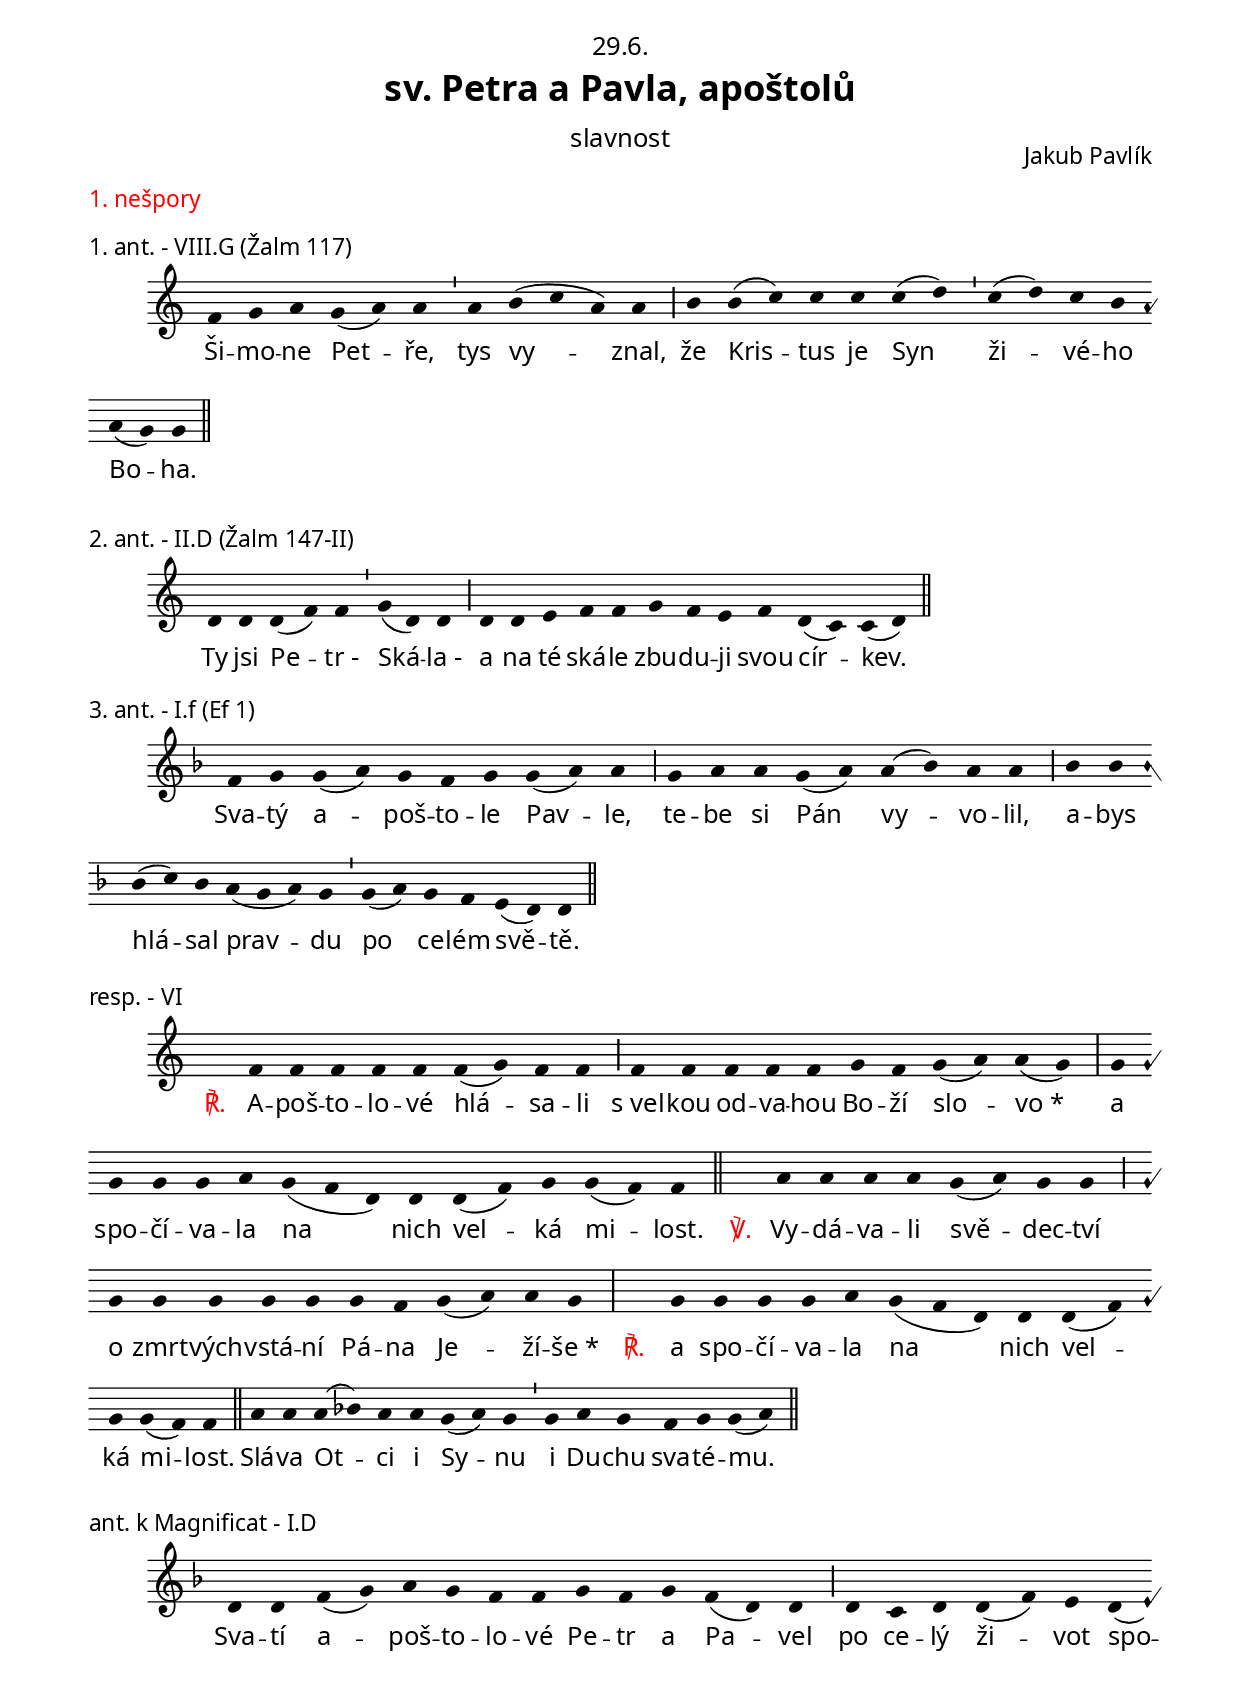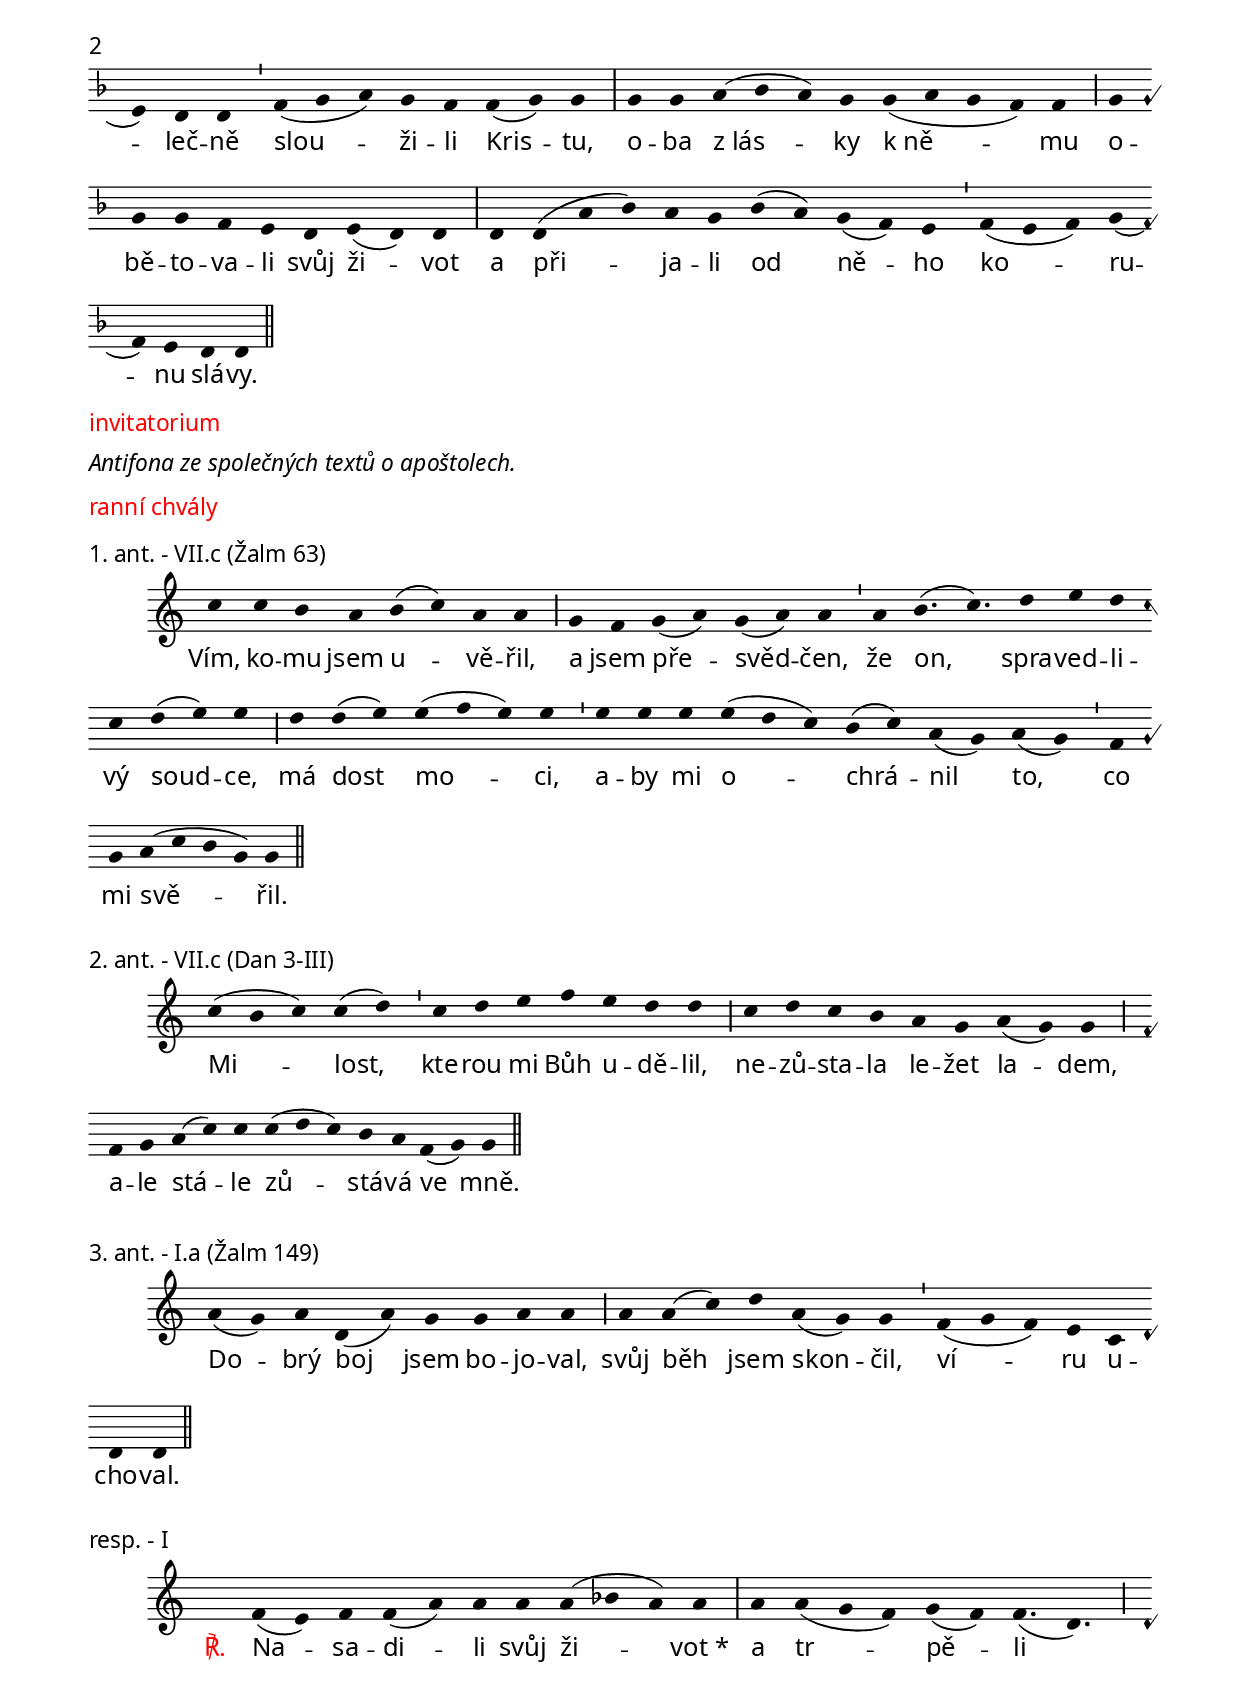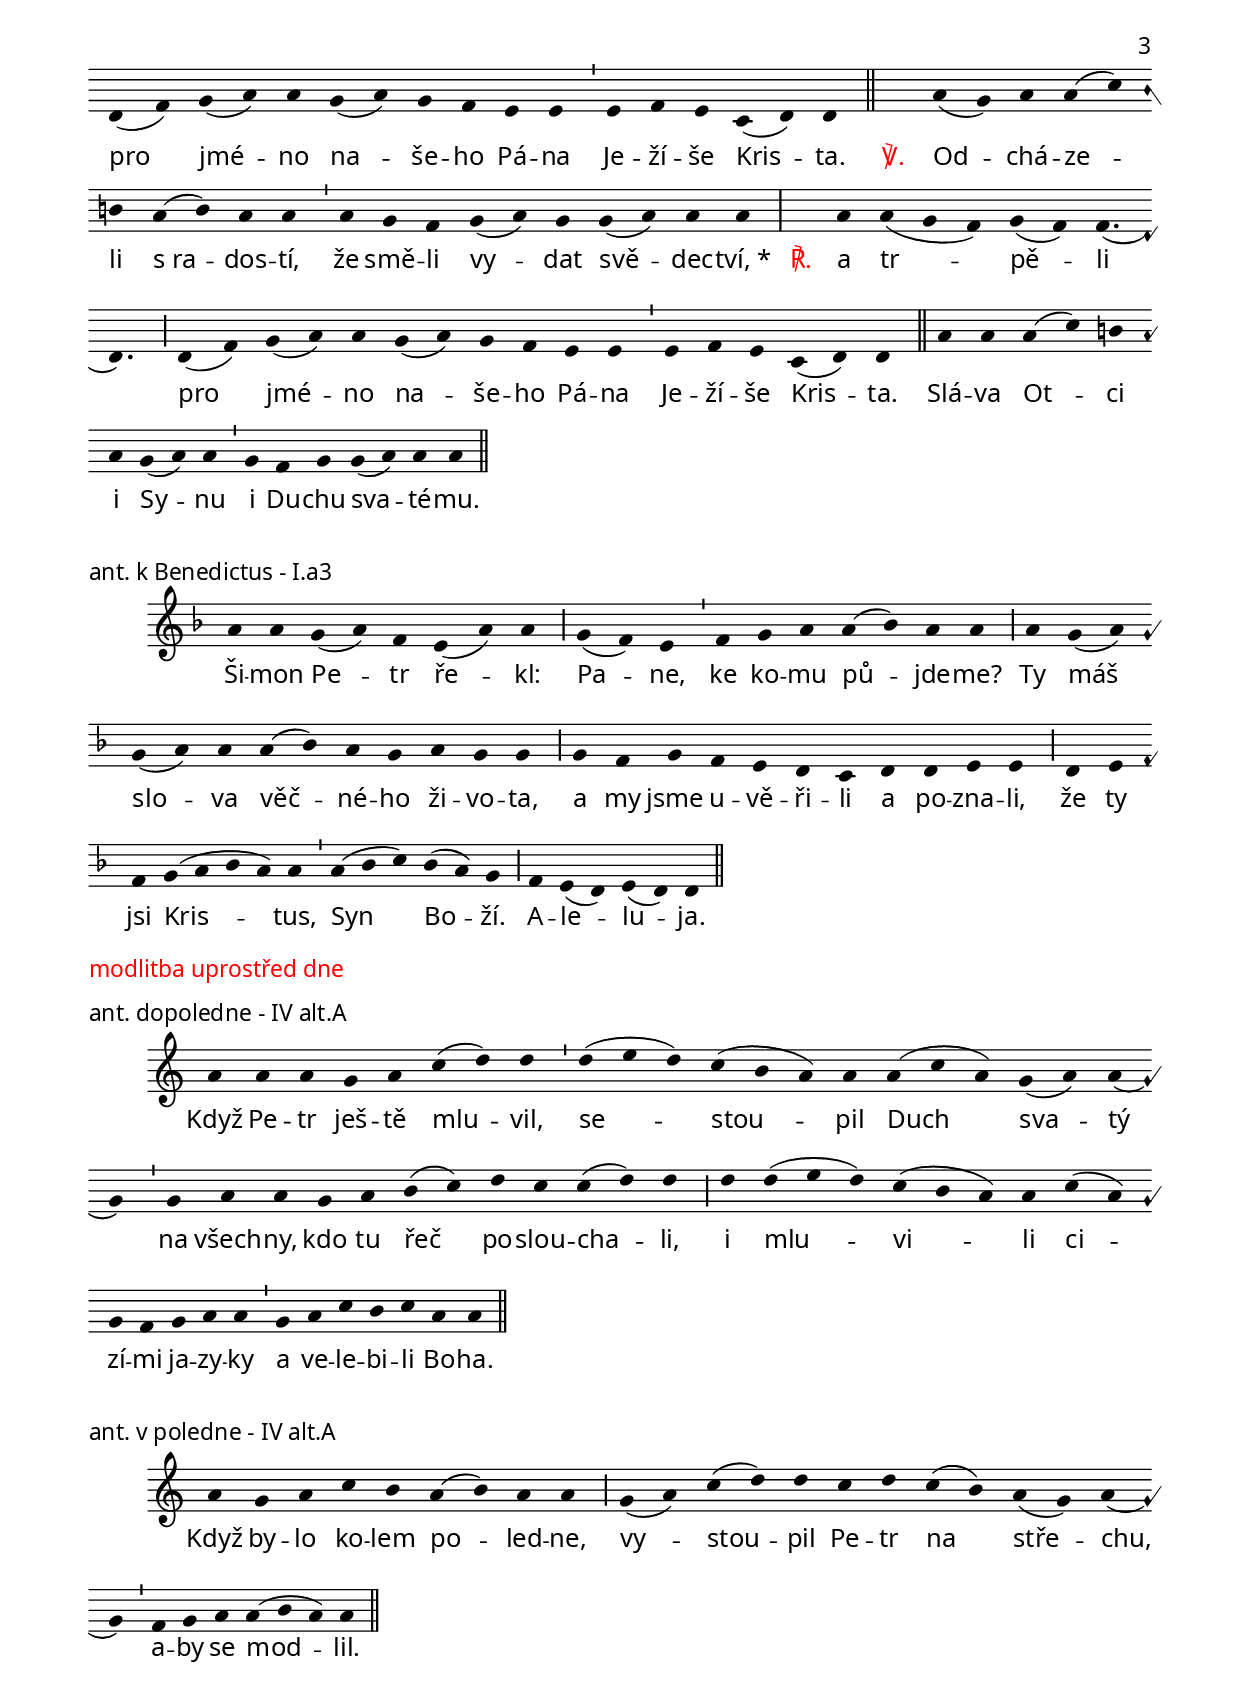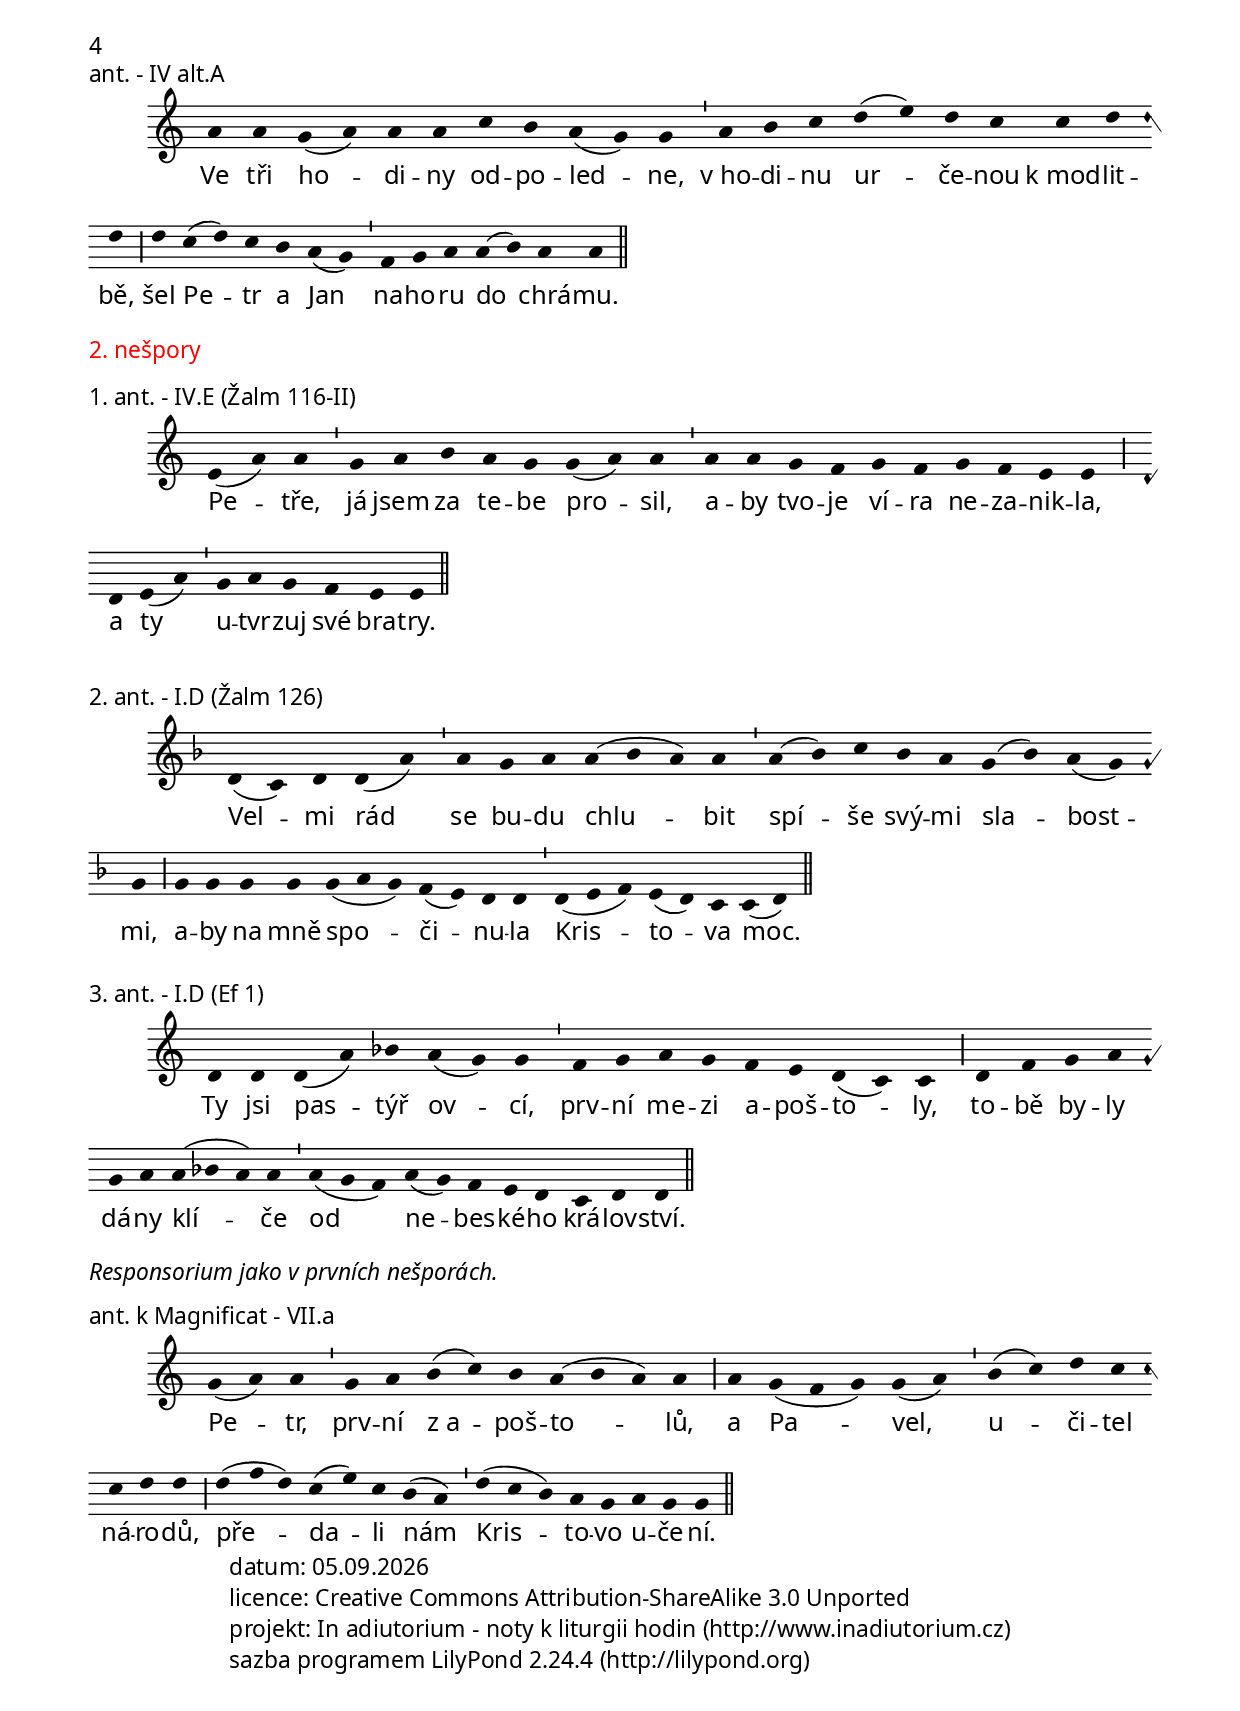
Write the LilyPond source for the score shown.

\version "2.15.37"

\include "../spolecne.ly"
\include "../dilyresponsorii.ly"

\header {
  title = \markup\titleSvatek 
            "sv. Petra a Pavla, apoštolů" 
            slavnost 
            29.6.
  composer = "Jakub Pavlík"
}

\markup {\nadpisHodinka {"1. nešpory"}}

\score {
  \relative c' {
    \choralniRezim
    f4 g a g( a) a \barMin
    a b( c a) a \barMaior b b( c) c c c( d) \barMin c( d) c b a( g) g \barFinalis
  }
  \addlyrics {
    Ši -- mo -- ne Pet -- ře,
    tys vy -- znal, že Kris -- tus je Syn ži -- vé -- ho Bo -- ha.
  }
  \header {
    quid = "1. ant."
    modus = "VIII"
    differentia = "G" 
    psalmus = "Žalm 117"
    id = ""
    piece = \markup {\sestavTitulek}
  }
}

\score {
  \relative c' {
    \choralniRezim
    d4 d d( f) f \barMin g( d) d \barMaior
    d d e f f g f e f d( c) c( d) \barFinalis
  }
  \addlyrics {
    Ty jsi Pe -- tr_- Ská -- la_- 
    a na té ská -- le zbu -- du -- ji svou cír -- kev.
  }
  \header {
    quid = "2. ant."
    modus = "II"
    differentia = "D" 
    psalmus = "Žalm 147-II"
    id = ""
    piece = \markup {\sestavTitulek}
  }
}

\score {
  \relative c' {
    \choralniRezim
    \key f \major
    f4 g g( a) g f g g( a) a \barMaior
    g a a g( a) a( bes) a a \barMaior
    bes bes bes( c) bes a( g a) g \barMin 
    g( a) g f e( d) d \barFinalis
  }
  \addlyrics {
    Sva -- tý a -- poš -- to -- le Pav -- le,
    te -- be si Pán vy -- vo -- lil,
    a -- bys hlá -- sal prav -- du 
    po ce -- lém svě -- tě.
  }
  \header {
    quid = "3. ant."
    modus = "I"
    differentia = "f" 
    psalmus = "Ef 1"
    id = ""
    piece = \markup {\sestavTitulek}
  }
}

\score {
  \relative c' {
    \choralniRezim
    
    % R
    \neviditelna f
    f f f f f f( g) f f \barMaior
    f f f f f g f g( a) a( g) \barMax
    g g g g a g( f d) d d( f) g g( f) f \barFinalis
    % V
    \neviditelna a
    a4 a a a g( a) g g \barMaior
    g g g g g g f g( a) a g \barMax
    % R
    \neviditelna a
    g g g g a g( f d) d d( f) g g( f) f \barFinalis
    % Slava
    \respVIdoxologie \barFinalis
  }
  \addlyrics {
    \Response A -- poš -- to -- lo -- vé hlá -- sa -- li 
    s_vel -- kou od -- va -- hou Bo -- ží slo -- vo_*
    a spo -- čí -- va -- la na nich vel -- ká mi -- lost.
    \Verse Vy -- dá -- va -- li svě -- dec -- tví
    o zmrt -- vých -- vstá -- ní Pá -- na Je -- ží -- še_*
    \Response a spo -- čí -- va -- la na nich vel -- ká mi -- lost.
    \textRespDoxologie
  }
  \header {
    quid = "resp."
    modus = "VI"
    id = ""
    piece = \markup {\sestavTitulekResp}
  }
}

\score {
  \relative c' {
    \key f \major
    \choralniRezim
    d4 d f( g) a g f f g f g f( d) d \barMaior
    d c d d( f) e d( e) d d \barMin f( g a) g f f( g) g \barMax
    g g a( bes a) g g( a g f) f \barMaior g g g f e d e( d) d \barMax
    d d( a' bes) a g bes( a) g( f) e \barMin f( e f) g( f) e d d \barFinalis
  }
  \addlyrics {
    Sva -- tí a -- poš -- to -- lo -- vé Pe -- tr a Pa -- vel
    po ce -- lý ži -- vot spo -- leč -- ně slou -- ži -- li Kris -- tu,
    o -- ba z_lás -- ky k_ně -- mu o -- bě -- to -- va -- li svůj ži -- vot
    a při -- ja -- li od ně -- ho ko -- ru -- nu slá -- vy.
  }
  \header {
    quid = "ant. k Magnificat"
    modus = "I"
    differentia = "D" 
    psalmus = ""
    id = ""
    piece = \markup {\sestavTitulekBezZalmu}
  }
}

\markup {\nadpisHodinka {"invitatorium"}}

\markup\italic{Antifona ze společných textů o apoštolech.}

\markup {\nadpisHodinka {"ranní chvály"}}

\score {
  \relative c'' {
    \choralniRezim
    c4 c b a b( c) a a \barMaior
    g f g( a) g( a) a \barMin a b4.( c) d4 e d c d( e) e \barMaior
    d d( e) e( f e) e \barMin
    e e e e( d c) b( c) a( g) a( g) \barMin f g a( c b g) g \barFinalis
  }
  \addlyrics {
    Vím, ko -- mu jsem u -- vě -- řil,
    a jsem pře -- svěd -- čen, že on, spra -- ved -- li -- vý soud -- ce,
    má dost mo -- ci,
    a -- by mi o -- chrá -- nil to, co mi svě -- řil.
  }
  \header {
    quid = "1. ant."
    modus = "VII"
    differentia = "c" 
    psalmus = "Žalm 63"
    id = ""
    piece = \markup {\sestavTitulek}
  }
}

\score {
  \relative c'' {
    \choralniRezim
    c4( b c) c( d) \barMin c d e f e d d \barMaior
    c d c b a g a( g) g \barMaior
    f g a( c) c c( d c) b a f( g) g \barFinalis
  }
  \addlyrics {
    Mi -- lost, kte -- rou mi Bůh u -- dě -- lil,
    ne -- zů -- sta -- la le -- žet la -- dem,
    a -- le stá -- le zů -- stá -- vá ve mně.
  }
  \header {
    quid = "2. ant."
    modus = "VII"
    differentia = "c" 
    psalmus = "Dan 3-III"
    id = ""
    piece = \markup {\sestavTitulek}
  }
}

\score {
  \relative c'' {
    \choralniRezim
    a4( g) a d,( a') g g a a \barMaior
    a a( c) d a( g) g \barMin
    f( g f) e c d d \barFinalis
  }
  \addlyrics {
    Do -- brý boj jsem bo -- jo -- val,
    svůj běh jsem skon -- čil,
    ví -- ru u -- cho -- val.
  }
  \header {
    quid = "3. ant."
    modus = "I"
    differentia = "a" 
    psalmus = "Žalm 149"
    id = ""
    piece = \markup {\sestavTitulek}
  }
}

\score {
  \relative c' {
    \choralniRezim
    
    % R
    \neviditelna f
    f4( e) f f( a) a a a( bes a) a \barMax
    a a( g f) g( f) f4.( d) \barMaior
    d4( f) g( a) a g( a) g f e e \barMin
    e f e c( d) d \barFinalis
    % V
    \neviditelna a
    a'4( g) a a( c) b! a( b) a a \barMin
    a g f g( a) g g( a) a a \barMax
    % R
    \neviditelna a
    a a( g f) g( f) f4.( d) \barMaior
    d4( f) g( a) a g( a) g f e e \barMin
    e f e c( d) d \barFinalis
    % Slava
    a'4 a a( c) b! a g( a) a \barMin g f g g( a) a a \barFinalis
  }
  \addlyrics {
    \Response Na -- sa -- di -- li svůj ži -- vot_*
    a tr -- pě -- li 
    pro jmé -- no na -- še -- ho Pá -- na
    Je -- ží -- še Kris -- ta.
    \Verse Od -- chá -- ze -- li s_ra -- dos -- tí,
    že smě -- li vy -- dat svě -- dec -- tví,_*
    \Response a tr -- pě -- li 
    pro jmé -- no na -- še -- ho Pá -- na
    Je -- ží -- še Kris -- ta.
    \textRespDoxologie
  }
  \header {
    quid = "resp."
    modus = "I"
    id = ""
    piece = \markup {\sestavTitulekResp}
  }
}

\score {
  \relative c'' {
    \key f \major
    \choralniRezim
    a4 a g( a) f e( a) a \barMaior
    g( f) e \barMin f g a a( bes) a a \barMaior
    a g( a) g( a) a a( bes) a g a g g \barMaior
    g f g f e d c d d e e \barMaior
    d e f g( a bes a) a \barMin a( bes c) bes( a) g \barMaior
    f e( d) e( d) d \barFinalis
  }
  \addlyrics {
    Ši -- mon Pe -- tr ře -- kl:
    % Je to spravne prelozene? Neni lepsi "Ke komu bychom sli?"
    Pa -- ne, ke ko -- mu pů -- jde -- me?
    Ty máš slo -- va věč -- né -- ho ži -- vo -- ta,
    a my jsme u -- vě -- ři -- li a po -- zna -- li,
    že ty jsi Kris -- tus, Syn Bo -- ží.
    A -- le -- lu -- ja.
  }
  \header {
    quid = "ant. k Benedictus"
    modus = "I"
    differentia = "a3" 
    psalmus = ""
    id = ""
    piece = \markup {\sestavTitulekBezZalmu}
  }
}

\markup {\nadpisHodinka {"modlitba uprostřed dne"}}

\score {
  \relative c'' {
    \choralniRezim
    a4 a a g a c( d) d \barMin
    d( e d) c( b a) a a( c a) g( a) a( g) \barMin 
    g a a g a b( c) d c c( d) d \barMaior
    d d( e d) c( b a) a c( a) g f g a a \barMin
    g a c b c a a \barFinalis
  }
  \addlyrics {
    Když Pe -- tr ješ -- tě mlu -- vil,
    se -- stou -- pil Duch sva -- tý 
    na všech -- ny, kdo tu řeč po -- slou -- cha -- li,
    i mlu -- vi -- li ci -- zí -- mi ja -- zy -- ky
    a ve -- le -- bi -- li Bo -- ha.
  }
  \header {
    quid = "ant. dopoledne"
    modus = "IV alt"
    differentia = "A" 
    psalmus = ""
    id = ""
    piece = \markup {\sestavTitulekBezZalmu}
  }
}

\score {
  \relative c'' {
    \choralniRezim
    a4 g a c b a( b) a a \barMaior
    g( a) c( d) d c d c( b) a( g) a( g) \barMin
    f g a a( b a) a \barFinalis
  }
  \addlyrics {
    Když by -- lo ko -- lem po -- led -- ne,
    vy -- stou -- pil Pe -- tr na stře -- chu,
    a -- by se mod -- lil.
  }
  \header {
    quid = "ant. v poledne"
    modus = "IV alt"
    differentia = "A" 
    psalmus = ""
    id = ""
    piece = \markup {\sestavTitulekBezZalmu}
  }
}

\score {
  \relative c'' {
    \choralniRezim
    a4 a g( a) a a c b a( g) g \barMin
    a b c d( e) d c c d d \barMaior
    d c( d) c b a( g) \barMin f g a a( b) a a \barFinalis
  }
  \addlyrics {
    Ve tři ho -- di -- ny od -- po -- led -- ne,
    v_ho -- di -- nu ur -- če -- nou k_mod -- lit -- bě,
    šel Pe -- tr a Jan na -- ho -- ru do chrá -- mu.
  }
  \header {
    quid = "ant."
    modus = "IV alt"
    differentia = "A" 
    psalmus = ""
    id = ""
    piece = \markup {\sestavTitulekBezZalmu}
  }
}

\markup {\nadpisHodinka {"2. nešpory"}}

\score {
  \relative c' {
    \choralniRezim
    e( a) a \barMin g a b a g g( a) a \barMin
    a a g f g f g f e e \barMaior
    d e( a) \barMin g a g f e e \barFinalis
  }
  \addlyrics {
    Pe -- tře, já jsem za te -- be pro -- sil,
    a -- by tvo -- je ví -- ra ne -- za -- nik -- la,
    a ty u -- tvr -- zuj své bra -- try.
  }
  \header {
    quid = "1. ant."
    modus = "IV"
    differentia = "E" 
    psalmus = "Žalm 116-II"
    id = ""
    piece = \markup {\sestavTitulek}
  }
}

\score {
  \relative c' {
    \choralniRezim
    \key f \major
    d4( c) d d( a') \barMin a g a a( bes a) a \barMin a( bes) c bes a g( bes) a( g) g \barMaior
    g g g g g( a g) f( e) d d \barMin d( e f) e( d) c c( d) \barFinalis 
  }
  \addlyrics {
    Vel -- mi rád se bu -- du chlu -- bit spí -- še svý -- mi sla -- bost -- mi,
    a -- by na mně spo -- či -- nu -- la Kris -- to -- va moc.
  }
  \header {
    quid = "2. ant."
    modus = "I"
    differentia = "D" 
    psalmus = "Žalm 126"
    id = ""
    piece = \markup {\sestavTitulek}
  }
}

\score {
  \relative c' {
    \choralniRezim
    d4 d d( a') bes a( g) g \barMin
    f g a g f e d( c) c \barMaior
    d f g a g a a( bes a) a \barMin
    a( g f) a( g) f e d c d d \barFinalis
  }
  \addlyrics {
    Ty jsi pas -- týř ov -- cí,
    prv -- ní me -- zi a -- poš -- to -- ly,
    to -- bě by -- ly dá -- ny klí -- če
    od ne -- bes -- ké -- ho krá -- lov -- ství.
  }
  \header {
    quid = "3. ant."
    modus = "I"
    differentia = "D" 
    psalmus = "Ef 1"
    id = ""
    piece = \markup {\sestavTitulek}
  }
}

\markup\italic{Responsorium jako v prvních nešporách.}

\score {
  \relative c'' {
    \choralniRezim
    g4( a) a \barMin g a b( c) b a( b a) a \barMaior
    a g( f g) g( a) \barMin b( c) d c c d d \barMaior
    d( f d) c( e) c b( a) \barMin d( c b) a g a g g \barFinalis
  }
  \addlyrics {
    Pe -- tr, prv -- ní z_a -- poš -- to -- lů,
    a Pa -- vel, u -- či -- tel ná -- ro -- dů,
    pře -- da -- li nám Kris -- to -- vo u -- če -- ní.
  }
  \header {
    quid = "ant. k Magnificat"
    modus = "VII"
    differentia = "a" 
    psalmus = ""
    id = ""
    piece = \markup {\sestavTitulekBezZalmu}
  }
}